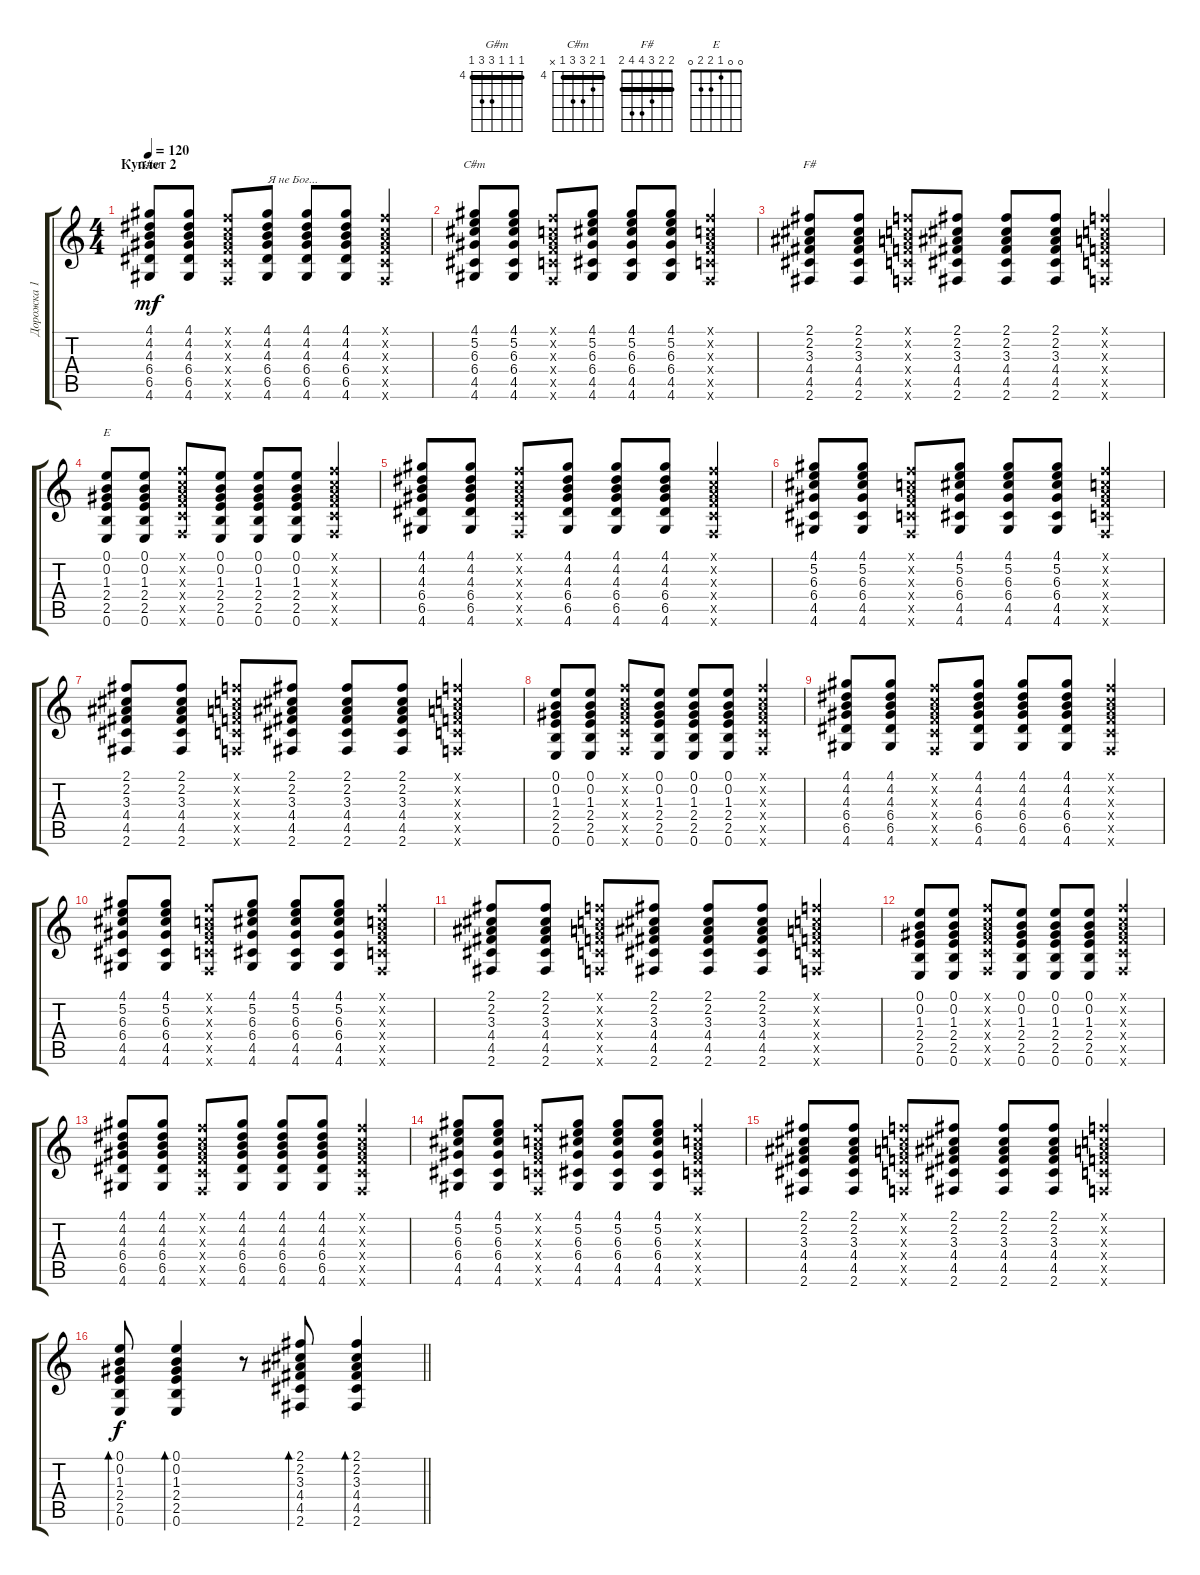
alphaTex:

\track ("Дорожка 1" "Дорожка 1") {instrument acousticguitarsteel}
\staff {score tabs}
\tuning (E4 B3 G3 D3 A2 E2) {hide}
\chord ("G#m" 4 4 4 6 6 4) {firstfret 4 barre 4}
\chord ("C#m" 4 5 6 6 4 x) {firstfret 4 barre 4}
\chord ("F#" 2 2 3 4 4 2) {barre 2}
\chord ("E" 0 0 1 2 2 0)
\ts (4 4)
\section ("" "Куплет 2")
\tempo 120
\clef g2
\ks c
(4.1 4.2 4.3 6.4 6.5 4.6).8{ch "G#m" dy mf} (4.1 4.2 4.3 6.4 6.5 4.6).8 (1.1{x} 1.2{x} 2.3{x} 3.4{x} 3.5{x} 1.6{x}).8 (4.1 4.2 4.3 6.4 6.5 4.6).8{txt "Я не Бог..."} (4.1 4.2 4.3 6.4 6.5 4.6).8 (4.1 4.2 4.3 6.4 6.5 4.6).8 (1.1{x} 1.2{x} 2.3{x} 3.4{x} 3.5{x} 1.6{x}).4 |
(4.1 5.2 6.3 6.4 4.5 4.6).8{ch "C#m"} (4.1 5.2 6.3 6.4 4.5 4.6).8 (1.1{x} 1.2{x} 2.3{x} 3.4{x} 3.5{x} 1.6{x}).8 (4.1 5.2 6.3 6.4 4.5 4.6).8 (4.1 5.2 6.3 6.4 4.5 4.6).8 (4.1 5.2 6.3 6.4 4.5 4.6).8 (1.1{x} 1.2{x} 2.3{x} 3.4{x} 3.5{x} 1.6{x}).4 |
(2.1 2.2 3.3 4.4 4.5 2.6).8{ch "F#"} (2.1 2.2 3.3 4.4 4.5 2.6).8 (1.1{x} 1.2{x} 2.3{x} 3.4{x} 3.5{x} 1.6{x}).8 (2.1 2.2 3.3 4.4 4.5 2.6).8 (2.1 2.2 3.3 4.4 4.5 2.6).8 (2.1 2.2 3.3 4.4 4.5 2.6).8 (1.1{x} 1.2{x} 2.3{x} 3.4{x} 3.5{x} 1.6{x}).4 |
(0.1 0.2 1.3 2.4 2.5 0.6).8{ch "E"} (0.1 0.2 1.3 2.4 2.5 0.6).8 (1.1{x} 1.2{x} 2.3{x} 3.4{x} 3.5{x} 1.6{x}).8 (0.1 0.2 1.3 2.4 2.5 0.6).8 (0.1 0.2 1.3 2.4 2.5 0.6).8 (0.1 0.2 1.3 2.4 2.5 0.6).8 (1.1{x} 1.2{x} 2.3{x} 3.4{x} 3.5{x} 1.6{x}).4 |
(4.1 4.2 4.3 6.4 6.5 4.6).8 (4.1 4.2 4.3 6.4 6.5 4.6).8 (1.1{x} 1.2{x} 2.3{x} 3.4{x} 3.5{x} 1.6{x}).8 (4.1 4.2 4.3 6.4 6.5 4.6).8 (4.1 4.2 4.3 6.4 6.5 4.6).8 (4.1 4.2 4.3 6.4 6.5 4.6).8 (1.1{x} 1.2{x} 2.3{x} 3.4{x} 3.5{x} 1.6{x}).4 |
(4.1 5.2 6.3 6.4 4.5 4.6).8 (4.1 5.2 6.3 6.4 4.5 4.6).8 (1.1{x} 1.2{x} 2.3{x} 3.4{x} 3.5{x} 1.6{x}).8 (4.1 5.2 6.3 6.4 4.5 4.6).8 (4.1 5.2 6.3 6.4 4.5 4.6).8 (4.1 5.2 6.3 6.4 4.5 4.6).8 (1.1{x} 1.2{x} 2.3{x} 3.4{x} 3.5{x} 1.6{x}).4 |
(2.1 2.2 3.3 4.4 4.5 2.6).8 (2.1 2.2 3.3 4.4 4.5 2.6).8 (1.1{x} 1.2{x} 2.3{x} 3.4{x} 3.5{x} 1.6{x}).8 (2.1 2.2 3.3 4.4 4.5 2.6).8 (2.1 2.2 3.3 4.4 4.5 2.6).8 (2.1 2.2 3.3 4.4 4.5 2.6).8 (1.1{x} 1.2{x} 2.3{x} 3.4{x} 3.5{x} 1.6{x}).4 |
(0.1 0.2 1.3 2.4 2.5 0.6).8 (0.1 0.2 1.3 2.4 2.5 0.6).8 (1.1{x} 1.2{x} 2.3{x} 3.4{x} 3.5{x} 1.6{x}).8 (0.1 0.2 1.3 2.4 2.5 0.6).8 (0.1 0.2 1.3 2.4 2.5 0.6).8 (0.1 0.2 1.3 2.4 2.5 0.6).8 (1.1{x} 1.2{x} 2.3{x} 3.4{x} 3.5{x} 1.6{x}).4 |
(4.1 4.2 4.3 6.4 6.5 4.6).8 (4.1 4.2 4.3 6.4 6.5 4.6).8 (1.1{x} 1.2{x} 2.3{x} 3.4{x} 3.5{x} 1.6{x}).8 (4.1 4.2 4.3 6.4 6.5 4.6).8 (4.1 4.2 4.3 6.4 6.5 4.6).8 (4.1 4.2 4.3 6.4 6.5 4.6).8 (1.1{x} 1.2{x} 2.3{x} 3.4{x} 3.5{x} 1.6{x}).4 |
(4.1 5.2 6.3 6.4 4.5 4.6).8 (4.1 5.2 6.3 6.4 4.5 4.6).8 (1.1{x} 1.2{x} 2.3{x} 3.4{x} 3.5{x} 1.6{x}).8 (4.1 5.2 6.3 6.4 4.5 4.6).8 (4.1 5.2 6.3 6.4 4.5 4.6).8 (4.1 5.2 6.3 6.4 4.5 4.6).8 (1.1{x} 1.2{x} 2.3{x} 3.4{x} 3.5{x} 1.6{x}).4 |
(2.1 2.2 3.3 4.4 4.5 2.6).8 (2.1 2.2 3.3 4.4 4.5 2.6).8 (1.1{x} 1.2{x} 2.3{x} 3.4{x} 3.5{x} 1.6{x}).8 (2.1 2.2 3.3 4.4 4.5 2.6).8 (2.1 2.2 3.3 4.4 4.5 2.6).8 (2.1 2.2 3.3 4.4 4.5 2.6).8 (1.1{x} 1.2{x} 2.3{x} 3.4{x} 3.5{x} 1.6{x}).4 |
(0.1 0.2 1.3 2.4 2.5 0.6).8 (0.1 0.2 1.3 2.4 2.5 0.6).8 (1.1{x} 1.2{x} 2.3{x} 3.4{x} 3.5{x} 1.6{x}).8 (0.1 0.2 1.3 2.4 2.5 0.6).8 (0.1 0.2 1.3 2.4 2.5 0.6).8 (0.1 0.2 1.3 2.4 2.5 0.6).8 (1.1{x} 1.2{x} 2.3{x} 3.4{x} 3.5{x} 1.6{x}).4 |
(4.1 4.2 4.3 6.4 6.5 4.6).8 (4.1 4.2 4.3 6.4 6.5 4.6).8 (1.1{x} 1.2{x} 2.3{x} 3.4{x} 3.5{x} 1.6{x}).8 (4.1 4.2 4.3 6.4 6.5 4.6).8 (4.1 4.2 4.3 6.4 6.5 4.6).8 (4.1 4.2 4.3 6.4 6.5 4.6).8 (1.1{x} 1.2{x} 2.3{x} 3.4{x} 3.5{x} 1.6{x}).4 |
(4.1 5.2 6.3 6.4 4.5 4.6).8 (4.1 5.2 6.3 6.4 4.5 4.6).8 (1.1{x} 1.2{x} 2.3{x} 3.4{x} 3.5{x} 1.6{x}).8 (4.1 5.2 6.3 6.4 4.5 4.6).8 (4.1 5.2 6.3 6.4 4.5 4.6).8 (4.1 5.2 6.3 6.4 4.5 4.6).8 (1.1{x} 1.2{x} 2.3{x} 3.4{x} 3.5{x} 1.6{x}).4 |
(2.1 2.2 3.3 4.4 4.5 2.6).8 (2.1 2.2 3.3 4.4 4.5 2.6).8 (1.1{x} 1.2{x} 2.3{x} 3.4{x} 3.5{x} 1.6{x}).8 (2.1 2.2 3.3 4.4 4.5 2.6).8 (2.1 2.2 3.3 4.4 4.5 2.6).8 (2.1 2.2 3.3 4.4 4.5 2.6).8 (1.1{x} 1.2{x} 2.3{x} 3.4{x} 3.5{x} 1.6{x}).4 |
\barLineRight lightlight
(0.1 0.2 1.3 2.4 2.5 0.6).8{bd 30 dy f} (0.1 0.2 1.3 2.4 2.5 0.6).4{bd 30} r.8 (2.1 2.2 3.3 4.4 4.5 2.6).8{bd 30} (2.1 2.2 3.3 4.4 4.5 2.6).4{bd 30}
